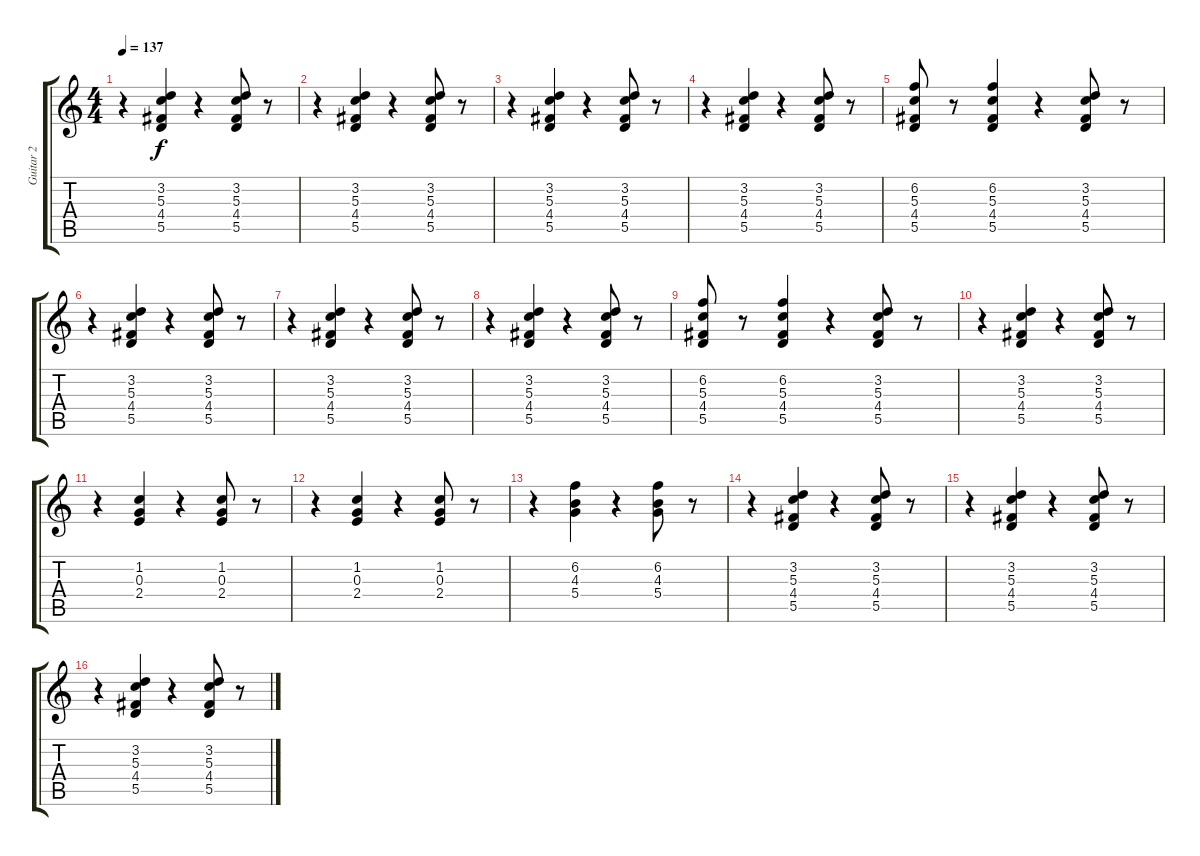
\track ("Guitar 2" "Guitar 2") {instrument overdrivenguitar}
\staff {score tabs}
\tuning (E4 B3 G3 D3 A2 E2) {hide}
\ts (4 4)
\tempo 137
\clef g2
\ks c
r.4{dy f} (3.2 5.3 4.4 5.5).4 r.4 (3.2 5.3 4.4 5.5).8 r.8 |
r.4 (3.2 5.3 4.4 5.5).4 r.4 (3.2 5.3 4.4 5.5).8 r.8 |
r.4 (3.2 5.3 4.4 5.5).4 r.4 (3.2 5.3 4.4 5.5).8 r.8 |
r.4 (3.2 5.3 4.4 5.5).4 r.4 (3.2 5.3 4.4 5.5).8 r.8 |
(6.2 5.3 4.4 5.5).8 r.8 (6.2 5.3 4.4 5.5).4 r.4 (3.2 5.3 4.4 5.5).8 r.8 |
r.4 (3.2 5.3 4.4 5.5).4 r.4 (3.2 5.3 4.4 5.5).8 r.8 |
r.4 (3.2 5.3 4.4 5.5).4 r.4 (3.2 5.3 4.4 5.5).8 r.8 |
r.4 (3.2 5.3 4.4 5.5).4 r.4 (3.2 5.3 4.4 5.5).8 r.8 |
(6.2 5.3 4.4 5.5).8 r.8 (6.2 5.3 4.4 5.5).4 r.4 (3.2 5.3 4.4 5.5).8 r.8 |
r.4 (3.2 5.3 4.4 5.5).4 r.4 (3.2 5.3 4.4 5.5).8 r.8 |
r.4 (1.2 0.3 2.4).4 r.4 (1.2 0.3 2.4).8 r.8 |
r.4 (1.2 0.3 2.4).4 r.4 (1.2 0.3 2.4).8 r.8 |
r.4 (6.2 4.3 5.4).4 r.4 (6.2 4.3 5.4).8 r.8 |
r.4 (3.2 5.3 4.4 5.5).4 r.4 (3.2 5.3 4.4 5.5).8 r.8 |
r.4 (3.2 5.3 4.4 5.5).4 r.4 (3.2 5.3 4.4 5.5).8 r.8 |
r.4 (3.2 5.3 4.4 5.5).4 r.4 (3.2 5.3 4.4 5.5).8 r.8
